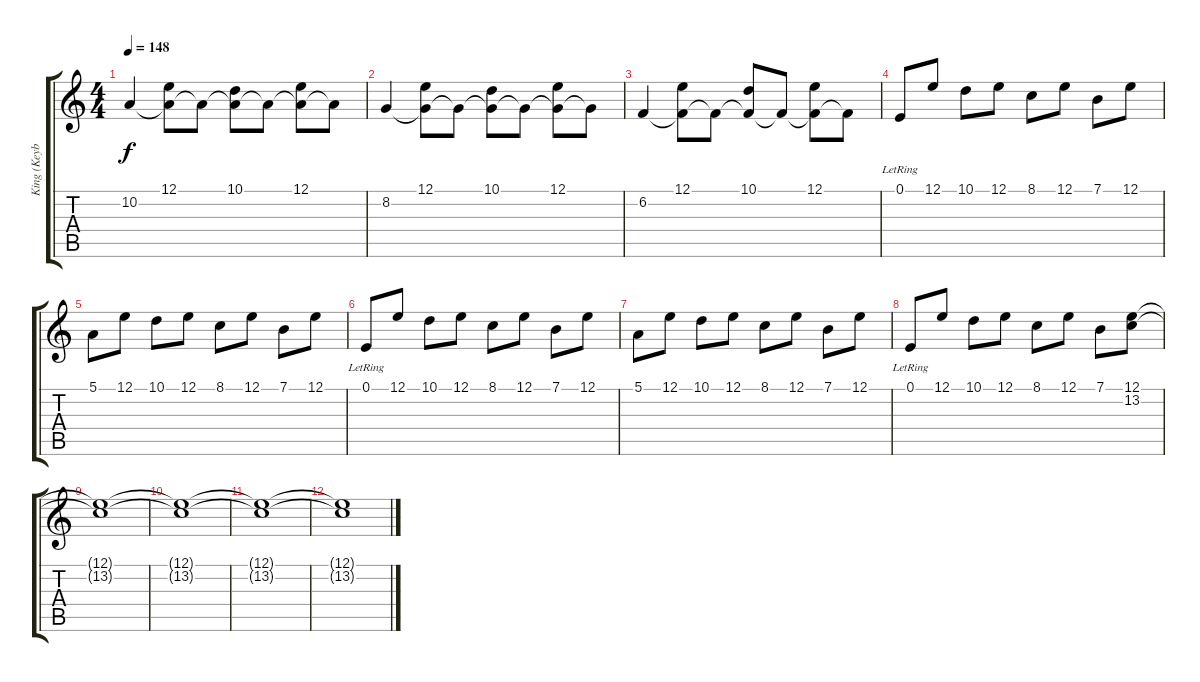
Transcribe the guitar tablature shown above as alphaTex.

\track ("King (KeybMid)" "King (Keyb") {instrument pad5bowed}
\staff {score tabs}
\tuning (E4 B3 G3 D3 A2 E2) {hide}
\ts (4 4)
\tempo 148
\clef g2
\ks c
10.2.4{dy f} (12.1 10.2{t}).8 10.2{t}.8 (10.1 10.2{t}).8 10.2{t}.8 (12.1 10.2{t}).8 10.2{t}.8 |
8.2.4 (12.1 8.2{t}).8 8.2{t}.8 (10.1 8.2{t}).8 8.2{t}.8 (12.1 8.2{t}).8 8.2{t}.8 |
6.2.4 (12.1 6.2{t}).8 6.2{t}.8 (10.1 6.2{t}).8 6.2{t}.8 (12.1 6.2{t}).8 6.2{t}.8 |
0.1{lr}.8 12.1.8 10.1.8 12.1.8 8.1.8 12.1.8 7.1.8 12.1.8 |
5.1.8 12.1.8 10.1.8 12.1.8 8.1.8 12.1.8 7.1.8 12.1.8 |
0.1{lr}.8 12.1.8 10.1.8 12.1.8 8.1.8 12.1.8 7.1.8 12.1.8 |
5.1.8 12.1.8 10.1.8 12.1.8 8.1.8 12.1.8 7.1.8 12.1.8 |
0.1{lr}.8 12.1.8 10.1.8 12.1.8 8.1.8 12.1.8 7.1.8 (12.1 13.2).8 |
(12.1{t} 13.2{t}).1 |
(12.1{t} 13.2{t}).1 |
(12.1{t} 13.2{t}).1 |
(12.1{t} 13.2{t}).1
